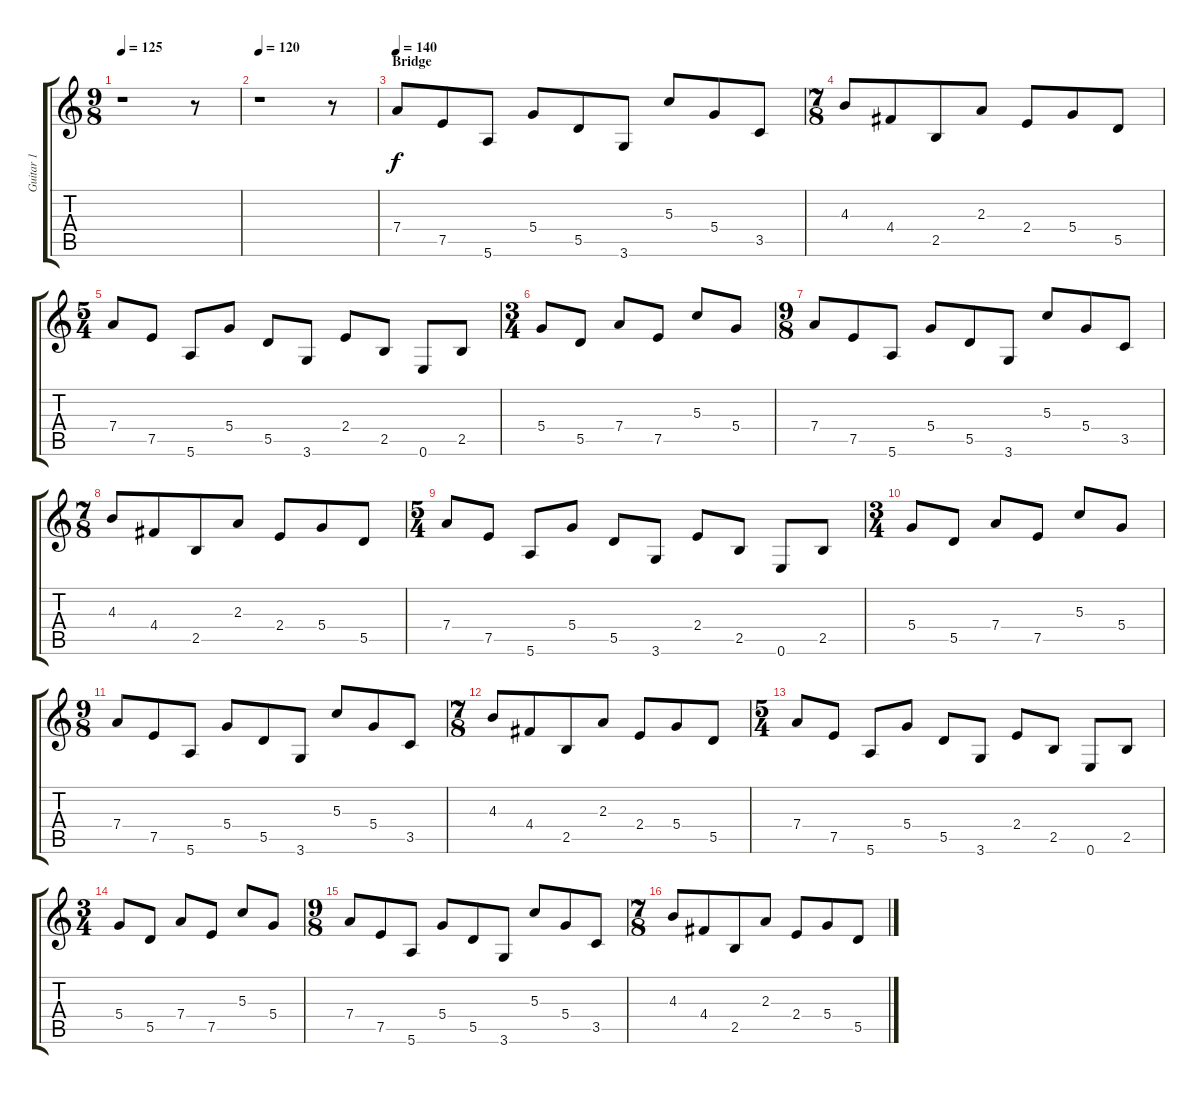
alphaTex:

\track ("Guitar 1" "Guitar 1") {instrument distortionguitar}
\staff {score tabs}
\tuning (E4 B3 G3 D3 A2 E2) {hide}
\ts (9 8)
\tempo 125
\clef g2
\ks c
r.1{dy f} r.8 |
\tempo 120
r.1 r.8 |
\section ("" "Bridge")
\tempo 140
7.4.8 7.5.8 5.6.8 5.4.8 5.5.8 3.6.8 5.3.8 5.4.8 3.5.8 |
\ts (7 8)
4.3.8 4.4.8 2.5.8 2.3.8 2.4.8 5.4.8 5.5.8 |
\ts (5 4)
7.4.8 7.5.8 5.6.8 5.4.8 5.5.8 3.6.8 2.4.8 2.5.8 0.6.8 2.5.8 |
\ts (3 4)
5.4.8 5.5.8 7.4.8 7.5.8 5.3.8 5.4.8 |
\ts (9 8)
7.4.8 7.5.8 5.6.8 5.4.8 5.5.8 3.6.8 5.3.8 5.4.8 3.5.8 |
\ts (7 8)
4.3.8 4.4.8 2.5.8 2.3.8 2.4.8 5.4.8 5.5.8 |
\ts (5 4)
7.4.8 7.5.8 5.6.8 5.4.8 5.5.8 3.6.8 2.4.8 2.5.8 0.6.8 2.5.8 |
\ts (3 4)
5.4.8 5.5.8 7.4.8 7.5.8 5.3.8 5.4.8 |
\ts (9 8)
7.4.8 7.5.8 5.6.8 5.4.8 5.5.8 3.6.8 5.3.8 5.4.8 3.5.8 |
\ts (7 8)
4.3.8 4.4.8 2.5.8 2.3.8 2.4.8 5.4.8 5.5.8 |
\ts (5 4)
7.4.8 7.5.8 5.6.8 5.4.8 5.5.8 3.6.8 2.4.8 2.5.8 0.6.8 2.5.8 |
\ts (3 4)
5.4.8 5.5.8 7.4.8 7.5.8 5.3.8 5.4.8 |
\ts (9 8)
7.4.8 7.5.8 5.6.8 5.4.8 5.5.8 3.6.8 5.3.8 5.4.8 3.5.8 |
\ts (7 8)
4.3.8 4.4.8 2.5.8 2.3.8 2.4.8 5.4.8 5.5.8
